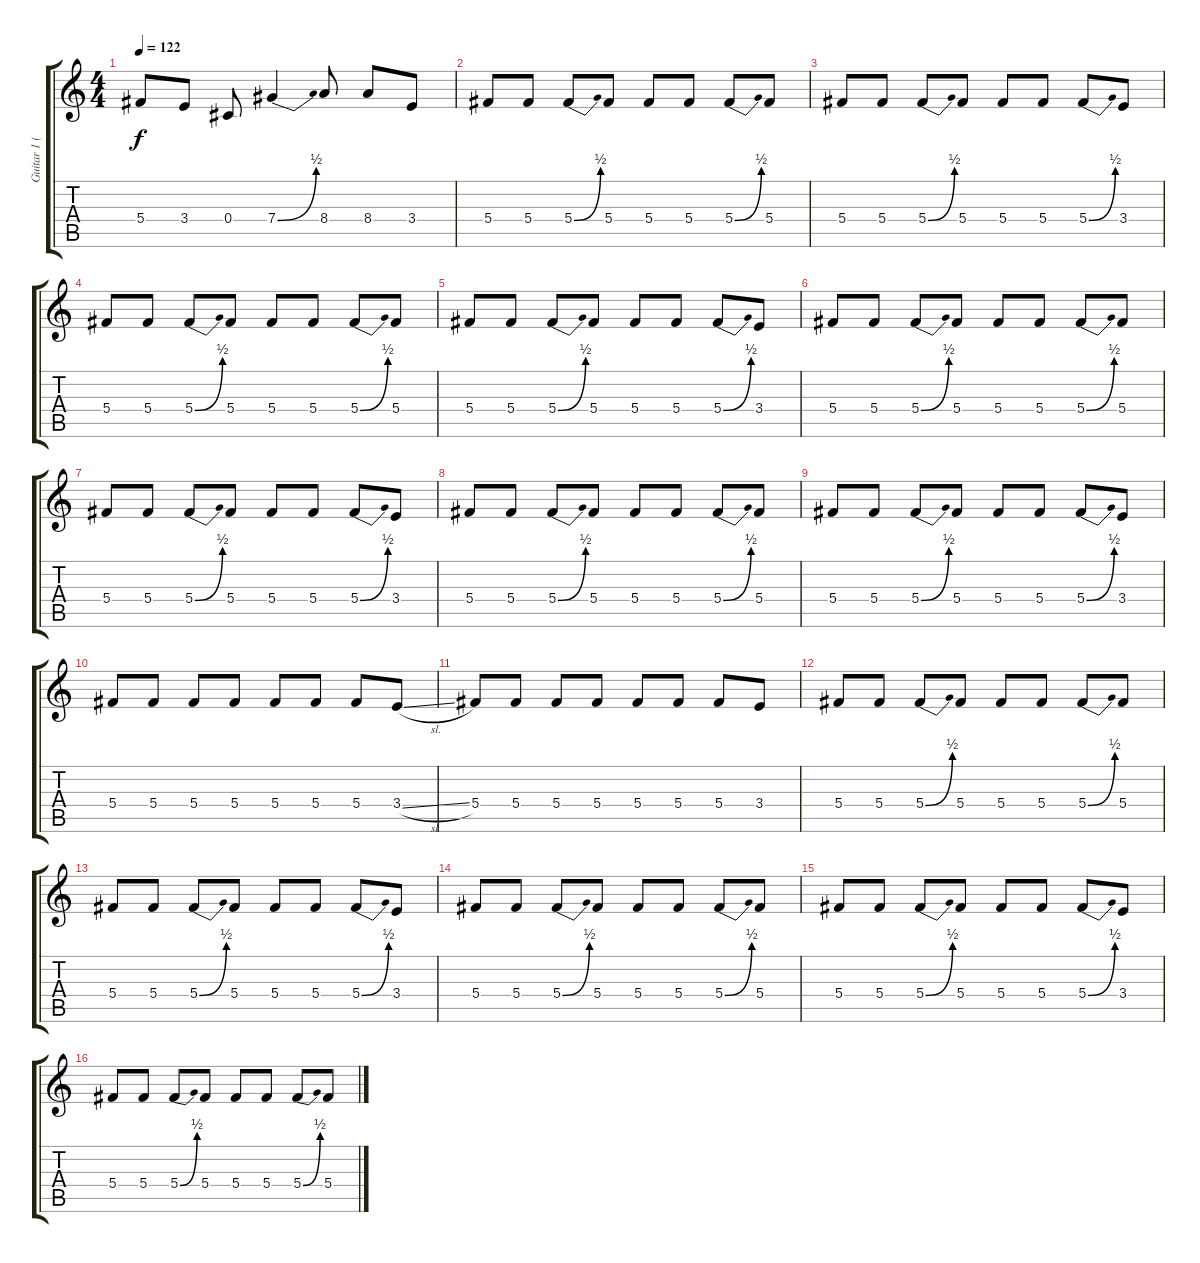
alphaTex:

\track ("Guitar 1 (with tremolo)" "Guitar 1 (") {instrument overdrivenguitar}
\staff {score tabs}
\tuning (Eb4 Bb3 Gb3 Db3 Ab2 Db2) {hide}
\ts (4 4)
\tempo 122
\clef g2
\ks c
5.4.8{dy f} 3.4.8 0.4.8 7.4{be (bend 0 0 60 2)}.4 8.4.8 8.4.8 3.4.8 |
5.4.8 5.4.8 5.4{be (bend 0 0 60 2)}.8 5.4.8 5.4.8 5.4.8 5.4{be (bend 0 0 60 2)}.8 5.4.8 |
5.4.8 5.4.8 5.4{be (bend 0 0 60 2)}.8 5.4.8 5.4.8 5.4.8 5.4{be (bend 0 0 60 2)}.8 3.4.8 |
5.4.8 5.4.8 5.4{be (bend 0 0 60 2)}.8 5.4.8 5.4.8 5.4.8 5.4{be (bend 0 0 60 2)}.8 5.4.8 |
5.4.8 5.4.8 5.4{be (bend 0 0 60 2)}.8 5.4.8 5.4.8 5.4.8 5.4{be (bend 0 0 60 2)}.8 3.4.8 |
5.4.8 5.4.8 5.4{be (bend 0 0 60 2)}.8 5.4.8 5.4.8 5.4.8 5.4{be (bend 0 0 60 2)}.8 5.4.8 |
5.4.8 5.4.8 5.4{be (bend 0 0 60 2)}.8 5.4.8 5.4.8 5.4.8 5.4{be (bend 0 0 60 2)}.8 3.4.8 |
5.4.8 5.4.8 5.4{be (bend 0 0 60 2)}.8 5.4.8 5.4.8 5.4.8 5.4{be (bend 0 0 60 2)}.8 5.4.8 |
5.4.8 5.4.8 5.4{be (bend 0 0 60 2)}.8 5.4.8 5.4.8 5.4.8 5.4{be (bend 0 0 60 2)}.8 3.4.8 |
5.4.8 5.4.8 5.4.8 5.4.8 5.4.8 5.4.8 5.4.8 3.4{sl}.8 |
5.4.8 5.4.8 5.4.8 5.4.8 5.4.8 5.4.8 5.4.8 3.4.8 |
5.4.8 5.4.8 5.4{be (bend 0 0 60 2)}.8 5.4.8 5.4.8 5.4.8 5.4{be (bend 0 0 60 2)}.8 5.4.8 |
5.4.8 5.4.8 5.4{be (bend 0 0 60 2)}.8 5.4.8 5.4.8 5.4.8 5.4{be (bend 0 0 60 2)}.8 3.4.8 |
5.4.8 5.4.8 5.4{be (bend 0 0 60 2)}.8 5.4.8 5.4.8 5.4.8 5.4{be (bend 0 0 60 2)}.8 5.4.8 |
5.4.8 5.4.8 5.4{be (bend 0 0 60 2)}.8 5.4.8 5.4.8 5.4.8 5.4{be (bend 0 0 60 2)}.8 3.4.8 |
5.4.8 5.4.8 5.4{be (bend 0 0 60 2)}.8 5.4.8 5.4.8 5.4.8 5.4{be (bend 0 0 60 2)}.8 5.4.8
